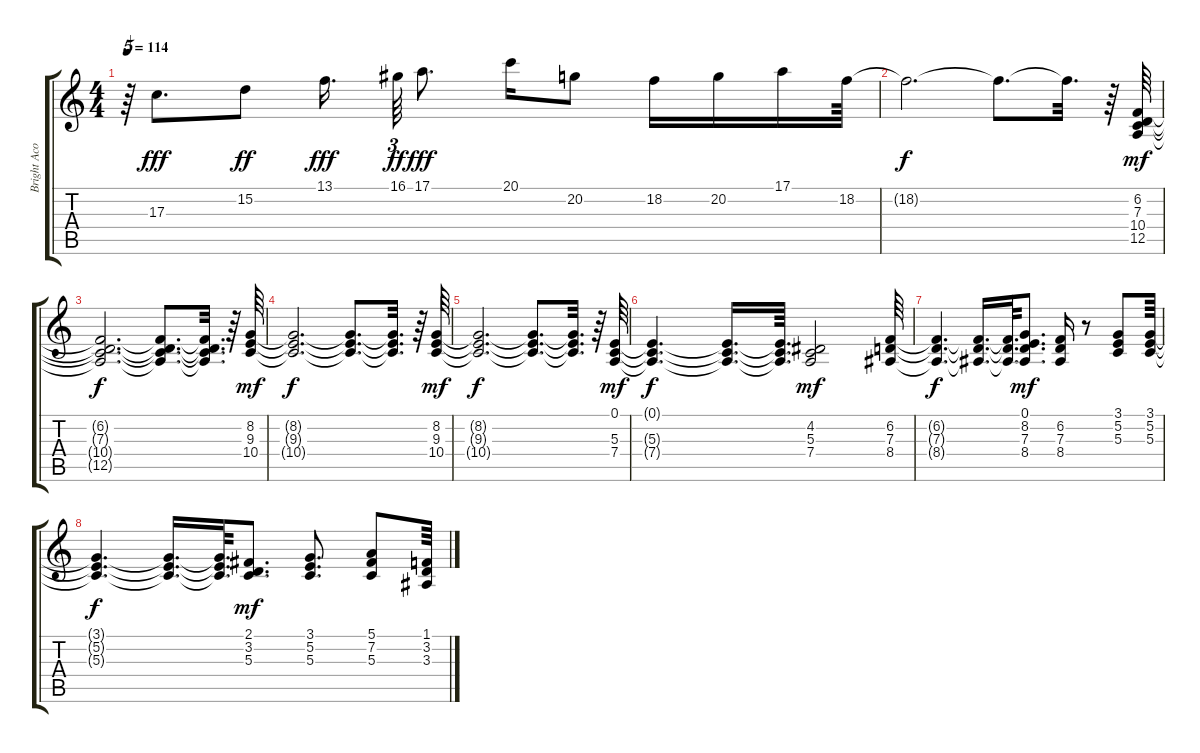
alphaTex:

\track ("Bright Acoustic Piano" "Bright Aco") {instrument brightacousticpiano}
\staff {score tabs}
\tuning (E4 B3 G3 D3 A2 E2) {hide}
\ts (4 4)
\tempo 114
\clef g2
\ks c
r.64{tu (5 4) dy f} 17.3.8{d dy fff} 15.2.8{dy ff} 13.1.16{d dy fff} 16.1.64{tu (3 2) dy ff} 17.1.8{d dy fff} 20.1.16 20.2.8 18.2.16 20.2.16 17.1.16 18.2.64 |
18.2{t}.2{d dy f} 18.2{t}.8{d} 18.2{t}.32{d} r.64 (6.2 7.3 10.4 12.5).64{dy mf} |
(6.2{t} 7.3{t} 10.4{t} 12.5{t}).2{d dy f} (6.2{t} 7.3{t} 10.4{t} 12.5{t}).8{d} (6.2{t} 7.3{t} 10.4{t} 12.5{t}).32{d} r.64 (8.2 9.3 10.4).64{dy mf} |
(8.2{t} 9.3{t} 10.4{t}).2{d dy f} (8.2{t} 9.3{t} 10.4{t}).8{d} (8.2{t} 9.3{t} 10.4{t}).32{d} r.64 (8.2 9.3 10.4).64{dy mf} |
(8.2{t} 9.3{t} 10.4{t}).2{d dy f} (8.2{t} 9.3{t} 10.4{t}).8{d} (8.2{t} 9.3{t} 10.4{t}).32{d} r.64 (0.1 5.3 7.4).64{dy mf} |
(0.1{t} 5.3{t} 7.4{t}).4{d dy f} (0.1{t} 5.3{t} 7.4{t}).16{d} (0.1{t} 5.3{t} 7.4{t}).64{d} (4.2 5.3 7.4).2{dy mf} (6.2 7.3 8.4).64 |
(6.2{t} 7.3{t} 8.4{t}).4{d dy f} (6.2{t} 7.3{t} 8.4{t}).16{d} (6.2{t} 7.3{t} 8.4{t}).64{d} (0.1 8.2 7.3 8.4).8{d dy mf} (6.2 7.3 8.4).16 r.8 (3.1 5.2 5.3).8 (3.1 5.2 5.3).64 |
(3.1{t} 5.2{t} 5.3{t}).4{d dy f} (3.1{t} 5.2{t} 5.3{t}).16{d} (3.1{t} 5.2{t} 5.3{t}).64{d} (2.1 3.2 5.3).8{d dy mf} (3.1 5.2 5.3).8{d} (5.1 7.2 5.3).8 (1.1 3.2 3.3).64
